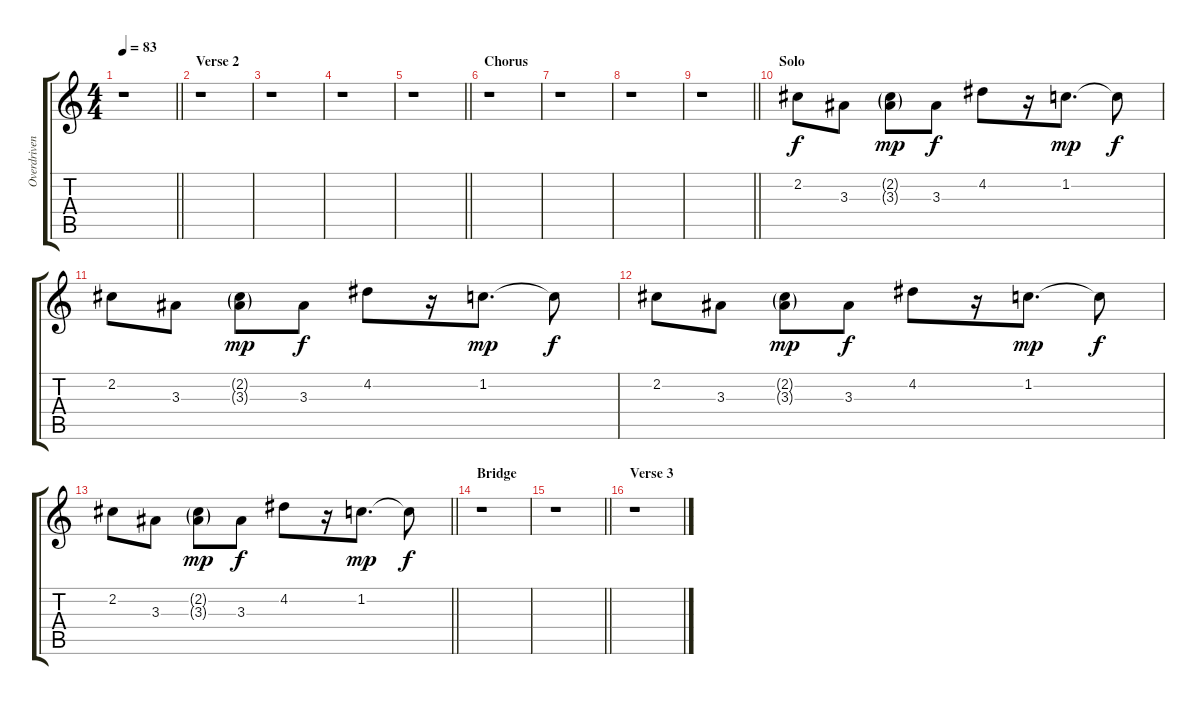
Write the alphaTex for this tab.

\track ("Overdriven Guitar" "Overdriven") {instrument overdrivenguitar}
\staff {score tabs}
\tuning (E4 B3 G3 D3 A2 E2) {hide}
\ts (4 4)
\tempo 83
\clef g2
\barLineRight lightlight
\ks c
r.1{dy f} |
\section ("" "Verse 2")
r.1 |
r.1 |
r.1 |
\barLineRight lightlight
r.1 |
\section ("" "Chorus")
r.1 |
r.1 |
r.1 |
\barLineRight lightlight
r.1 |
\section ("" "Solo")
2.2.8 3.3.8 (2.2{g} 3.3{g}).8{dy mp} 3.3.8{dy f} 4.2.8 r.16 1.2.8{d dy mp} 1.2{t}.8{dy f} |
2.2.8 3.3.8 (2.2{g} 3.3{g}).8{dy mp} 3.3.8{dy f} 4.2.8 r.16 1.2.8{d dy mp} 1.2{t}.8{dy f} |
2.2.8 3.3.8 (2.2{g} 3.3{g}).8{dy mp} 3.3.8{dy f} 4.2.8 r.16 1.2.8{d dy mp} 1.2{t}.8{dy f} |
\barLineRight lightlight
2.2.8 3.3.8 (2.2{g} 3.3{g}).8{dy mp} 3.3.8{dy f} 4.2.8 r.16 1.2.8{d dy mp} 1.2{t}.8{dy f} |
\section ("" "Bridge")
r.1 |
\barLineRight lightlight
r.1 |
\section ("" "Verse 3")
r.1
